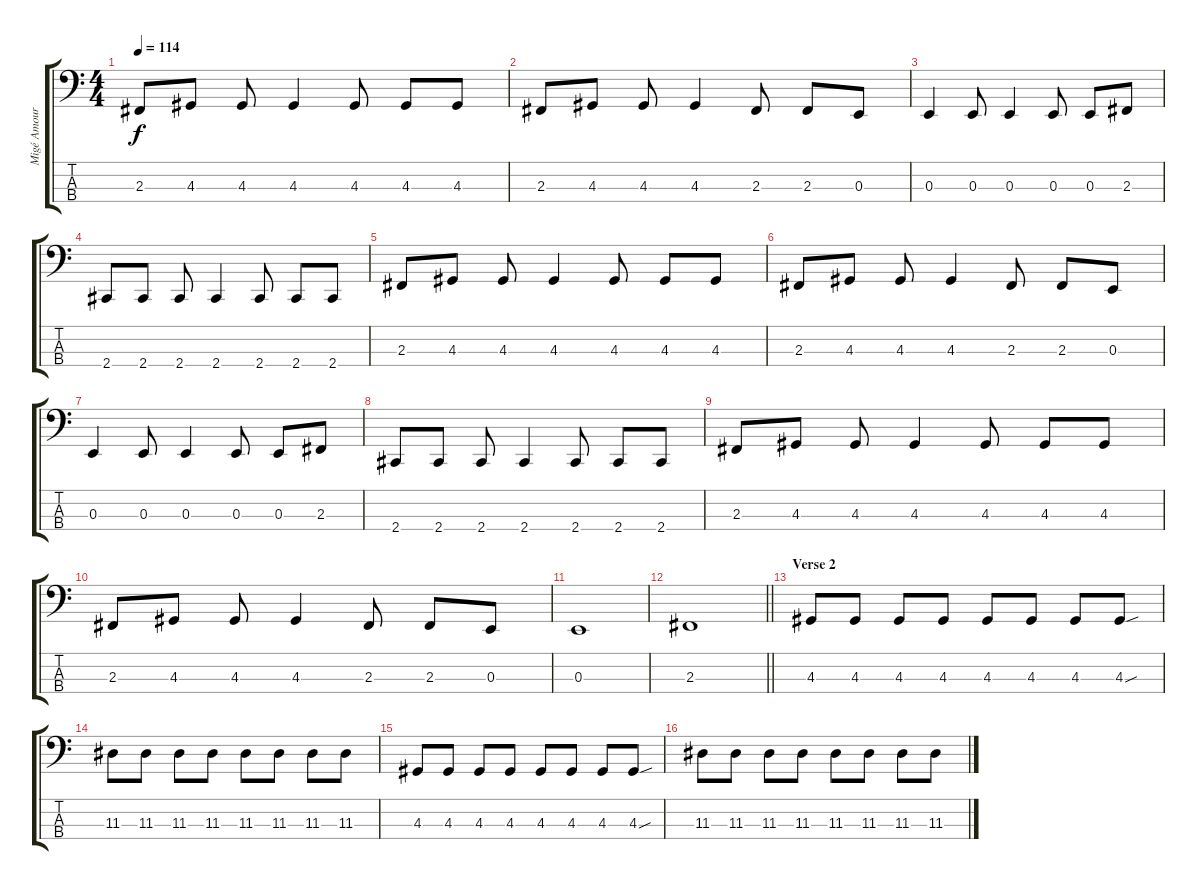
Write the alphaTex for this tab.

\track ("Migé Amour (Bass)" "Migé Amour") {instrument electricbasspick}
\staff {score tabs}
\tuning (D2 A1 E1 B0) {hide}
\ts (4 4)
\tempo 114
\clef f4
\ks c
2.3.8{dy f} 4.3.8 4.3.8 4.3.4 4.3.8 4.3.8 4.3.8 |
2.3.8 4.3.8 4.3.8 4.3.4 2.3.8 2.3.8 0.3.8 |
0.3.4 0.3.8 0.3.4 0.3.8 0.3.8 2.3.8 |
2.4.8 2.4.8 2.4.8 2.4.4 2.4.8 2.4.8 2.4.8 |
2.3.8 4.3.8 4.3.8 4.3.4 4.3.8 4.3.8 4.3.8 |
2.3.8 4.3.8 4.3.8 4.3.4 2.3.8 2.3.8 0.3.8 |
0.3.4 0.3.8 0.3.4 0.3.8 0.3.8 2.3.8 |
2.4.8 2.4.8 2.4.8 2.4.4 2.4.8 2.4.8 2.4.8 |
2.3.8 4.3.8 4.3.8 4.3.4 4.3.8 4.3.8 4.3.8 |
2.3.8 4.3.8 4.3.8 4.3.4 2.3.8 2.3.8 0.3.8 |
0.3.1 |
\barLineRight lightlight
2.3.1 |
\section ("" "Verse 2")
4.3.8 4.3.8 4.3.8 4.3.8 4.3.8 4.3.8 4.3.8 4.3{sou}.8 |
11.3.8 11.3.8 11.3.8 11.3.8 11.3.8 11.3.8 11.3.8 11.3.8 |
4.3.8 4.3.8 4.3.8 4.3.8 4.3.8 4.3.8 4.3.8 4.3{sou}.8 |
11.3.8 11.3.8 11.3.8 11.3.8 11.3.8 11.3.8 11.3.8 11.3.8
